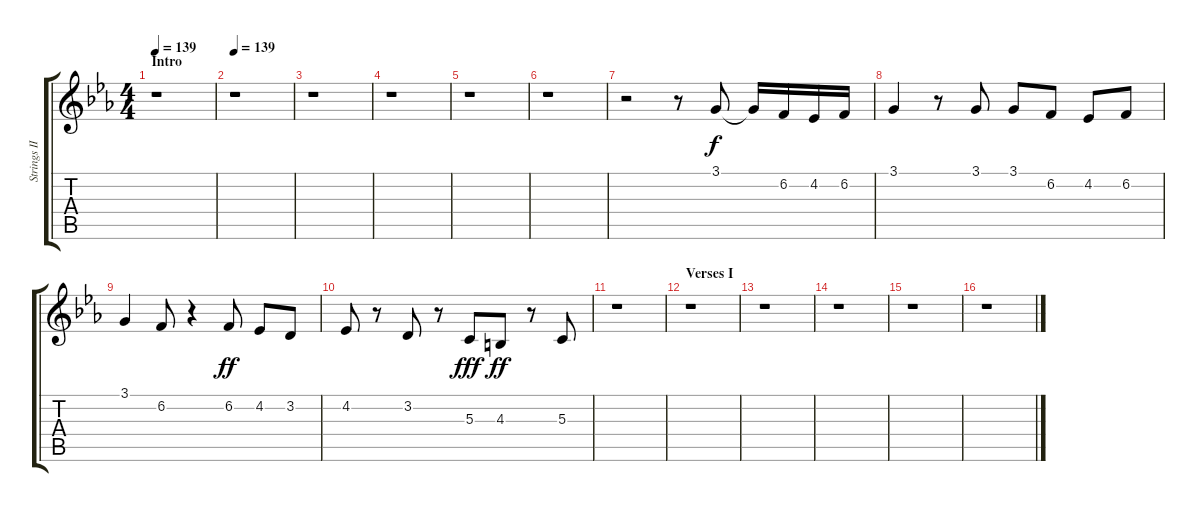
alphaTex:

\track ("Strings III" "Strings II") {instrument stringensemble1}
\staff {score tabs}
\tuning (E4 B3 G3 D3 A2 E2) {hide}
\ts (4 4)
\section ("" "Intro")
\tempo 139
\tempo 130
\tempo 139
\clef g2
\ks cminor
r.1{dy f instrument stringensemble1} |
\tempo 139
r.1 |
r.1 |
r.1 |
r.1 |
r.1 |
r.2 r.8 3.1.8 3.1{t}.16 6.2.16 4.2.16 6.2.16 |
3.1.4 r.8 3.1.8 3.1.8 6.2.8 4.2.8 6.2.8 |
3.1.4 6.2.8 r.4 6.2.8{dy ff} 4.2.8 3.2.8 |
4.2.8 r.8 3.2.8 r.8 5.3.8{dy fff} 4.3.8{dy ff} r.8 5.3.8 |
r.1 |
\section ("" "Verses I")
r.1 |
r.1 |
r.1 |
r.1 |
r.1
